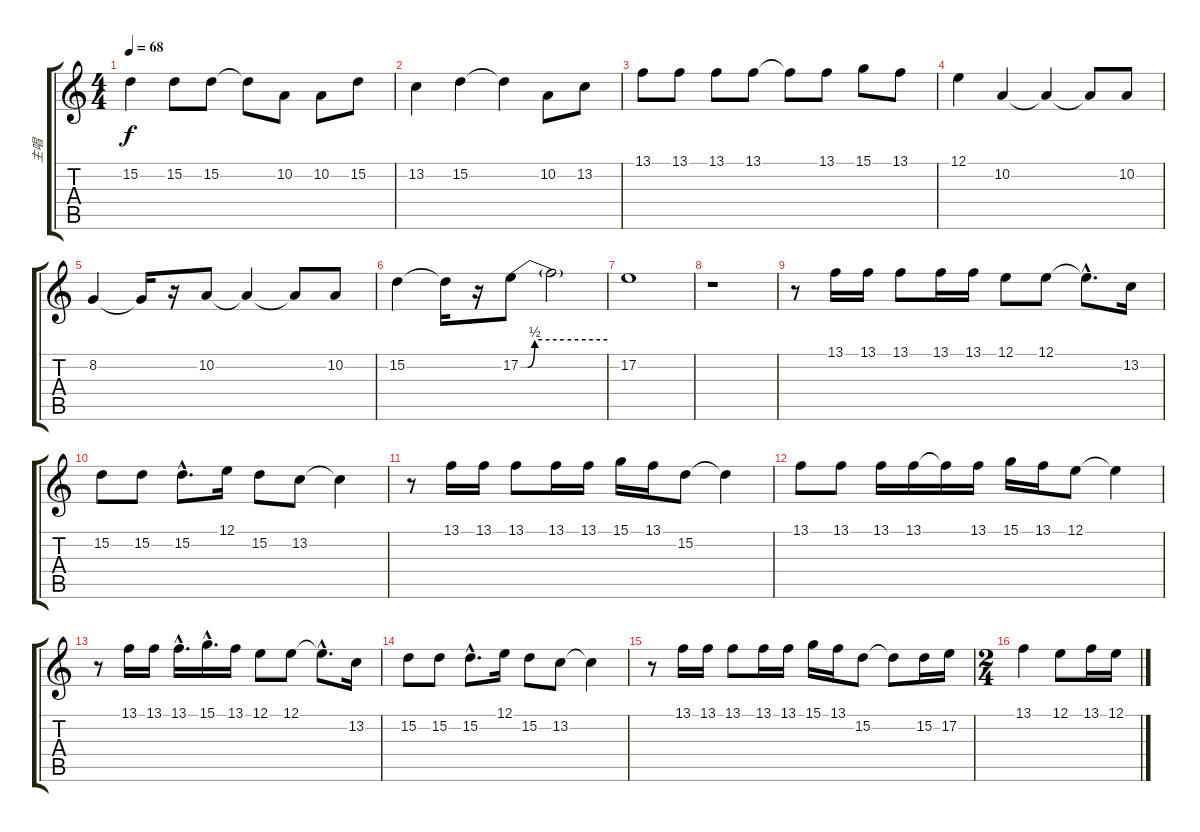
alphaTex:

\track ("主唱" "主唱") {instrument trumpet}
\staff {score tabs}
\tuning (E4 B3 G3 D3 A2 E2) {hide}
\ts (4 4)
\tempo 68
\clef g2
\ks c
15.2.4{dy f} 15.2.8 15.2.8 15.2{t}.8 10.2.8 10.2.8 15.2.8 |
13.2.4 15.2.4 15.2{t}.4 10.2.8 13.2.8 |
13.1.8 13.1.8 13.1.8 13.1.8 13.1{t}.8 13.1.8 15.1.8 13.1.8 |
12.1.4 10.2.4 10.2{t}.4 10.2{t}.8 10.2.8 |
8.2.4 8.2{t}.16 r.16 10.2.8 10.2{t}.4 10.2{t}.8 10.2.8 |
15.2.4 15.2{t}.16 r.16 17.2{be (custom 0 0 5 0 10 2 15 2 30 2 60 2)}.8 17.2{t}.2 |
17.2.1 |
r.1 |
r.8{instrument brasssection} 13.1.16 13.1.16 13.1.8 13.1.16 13.1.16 12.1.8 12.1.8 12.1{hac t}.8{d} 13.2.16 |
15.2.8 15.2.8 15.2{hac}.8{d} 12.1.16 15.2.8 13.2.8 13.2{t}.4 |
r.8 13.1.16 13.1.16 13.1.8 13.1.16 13.1.16 15.1.16 13.1.16 15.2.8 15.2{t}.4 |
13.1.8 13.1.8 13.1.16 13.1.16 13.1{t}.16 13.1.16 15.1.16 13.1.16 12.1.8 12.1{t}.4 |
r.8 13.1.16 13.1.16 13.1{hac}.16{d} 15.1{hac}.16{d} 13.1.16 12.1.8 12.1.8 12.1{hac t}.8{d} 13.2.16 |
15.2.8 15.2.8 15.2{hac}.8{d} 12.1.16 15.2.8 13.2.8 13.2{t}.4 |
r.8 13.1.16 13.1.16 13.1.8 13.1.16 13.1.16 15.1.16 13.1.16 15.2.8 15.2{t}.8 15.2.16 17.2.16 |
\ts (2 4)
13.1.4 12.1.8 13.1.16 12.1.16
